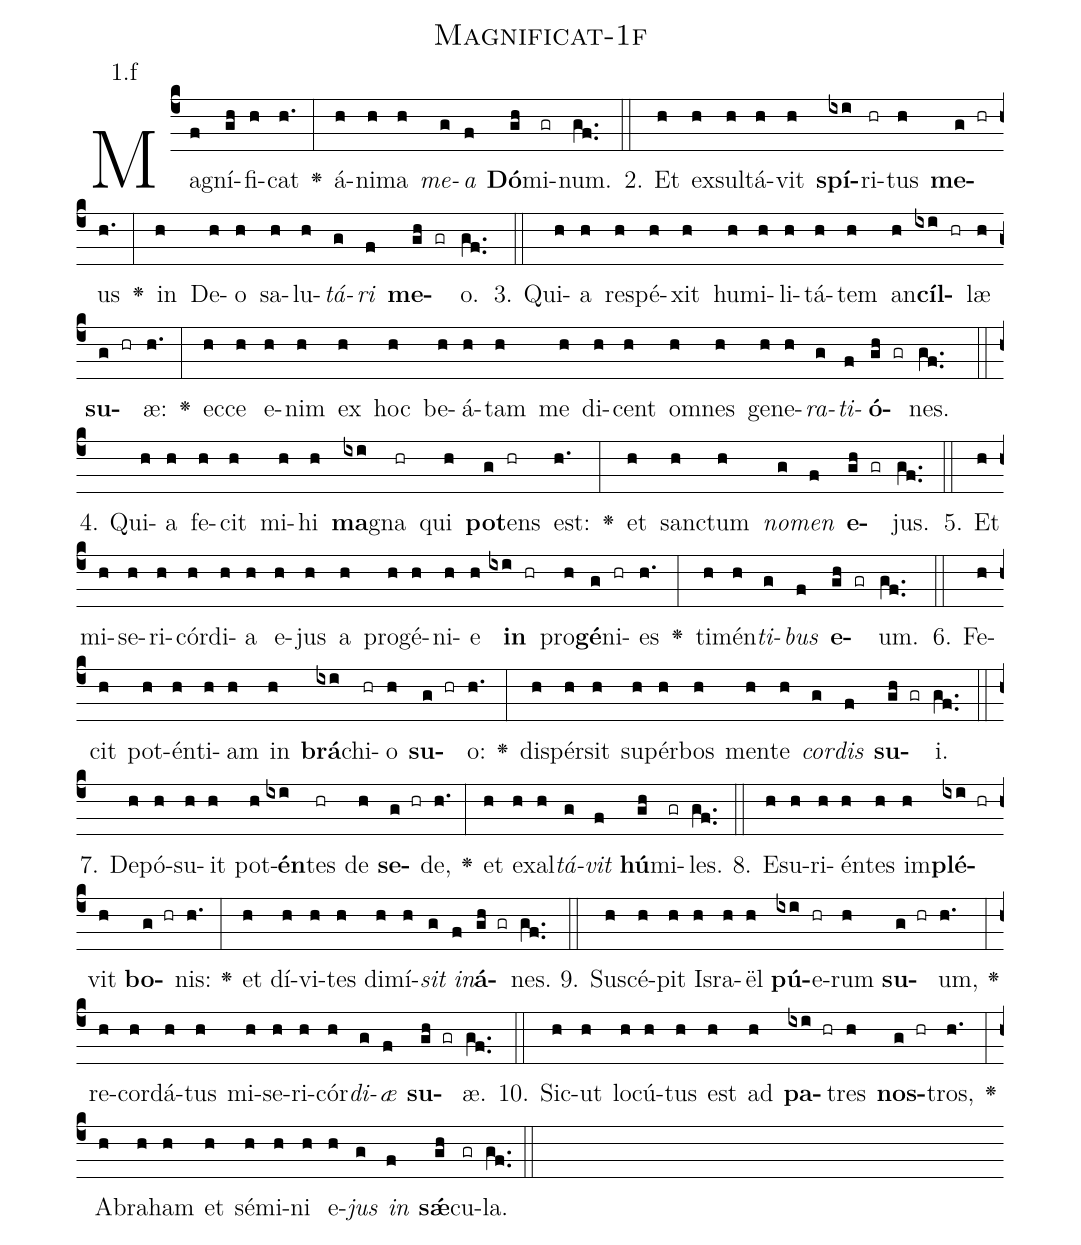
name: Magnificat-1f;
annotation: 1.f;
%%
(c4)Ma(f)gní(gh)fi(h)cat(h.) <v>\greheightstar</v>(:) á(h)ni(h)ma(h) <i>me</i>(g)<i>a</i>(f) <b>Dó</b>(gh)mi(gr)num.(gf..) (::)
2. Et(h) ex(h)sul(h)tá(h)vit(h) <b>spí</b>(ixi)ri(hr)tus(h) <b>me</b>(g hr)us(h.) <v>\greheightstar</v>(:) in(h) De(h)o(h) sa(h)lu(h)<i>tá</i>(g)<i>ri</i>(f) <b>me</b>(gh gr)o.(gf..) (::)
3. Qui(h)a(h) re(h)spé(h)xit(h) hu(h)mi(h)li(h)tá(h)tem(h) an(h)<b>cíl</b>(ixi hr)læ(h) <b>su</b>(g hr)æ:(h.) <v>\greheightstar</v>(:) ec(h)ce(h) e(h)nim(h) ex(h) hoc(h) be(h)á(h)tam(h) me(h) di(h)cent(h) om(h)nes(h) ge(h)ne(h)<i>ra</i>(g)<i>ti</i>(f)<b>ó</b>(gh gr)nes.(gf..) (::)
4. Qui(h)a(h) fe(h)cit(h) mi(h)hi(h) <b>ma</b>(ixi)gna(hr) qui(h) <b>pot</b>(g)ens(hr) est:(h.) <v>\greheightstar</v>(:) et(h) sanc(h)tum(h) <i>no</i>(g)<i>men</i>(f) <b>e</b>(gh gr)jus.(gf..) (::)
5. Et(h) mi(h)se(h)ri(h)cór(h)di(h)a(h) e(h)jus(h) a(h) pro(h)gé(h)ni(h)e(h) <b>in</b>(ixi hr) pro(h)<b>gé</b>(g)ni(hr)es(h.) <v>\greheightstar</v>(:) ti(h)mén(h)<i>ti</i>(g)<i>bus</i>(f) <b>e</b>(gh gr)um.(gf..) (::)
6. Fe(h)cit(h) pot(h)én(h)ti(h)am(h) in(h) <b>brá</b>(ixi)chi(hr)o(h) <b>su</b>(g hr)o:(h.) <v>\greheightstar</v>(:) di(h)spér(h)sit(h) su(h)pér(h)bos(h) men(h)te(h) <i>cor</i>(g)<i>dis</i>(f) <b>su</b>(gh gr)i.(gf..) (::)
7. De(h)pó(h)su(h)it(h) pot(h)<b>én</b>(ixi)tes(hr) de(h) <b>se</b>(g hr)de,(h.) <v>\greheightstar</v>(:) et(h) ex(h)al(h)<i>tá</i>(g)<i>vit</i>(f) <b>hú</b>(gh)mi(gr)les.(gf..) (::)
8. E(h)su(h)ri(h)én(h)tes(h) im(h)<b>plé</b>(ixi hr)vit(h) <b>bo</b>(g hr)nis:(h.) <v>\greheightstar</v>(:) et(h) dí(h)vi(h)tes(h) di(h)mí(h)<i>sit</i>(g) <i>in</i>(f)<b>á</b>(gh gr)nes.(gf..) (::)
9. Su(h)scé(h)pit(h) Is(h)ra(h)ël(h) <b>pú</b>(ixi)e(hr)rum(h) <b>su</b>(g hr)um,(h.) <v>\greheightstar</v>(:) re(h)cor(h)dá(h)tus(h) mi(h)se(h)ri(h)cór(h)<i>di</i>(g)<i>æ</i>(f) <b>su</b>(gh gr)æ.(gf..) (::)
10. Sic(h)ut(h) lo(h)cú(h)tus(h) est(h) ad(h) <b>pa</b>(ixi hr)tres(h) <b>nos</b>(g hr)tros,(h.) <v>\greheightstar</v>(:) A(h)bra(h)ham(h) et(h) sé(h)mi(h)ni(h) e(h)<i>jus</i>(g) <i>in</i>(f) <b>sǽ</b>(gh)cu(gr)la.(gf..) (::)
